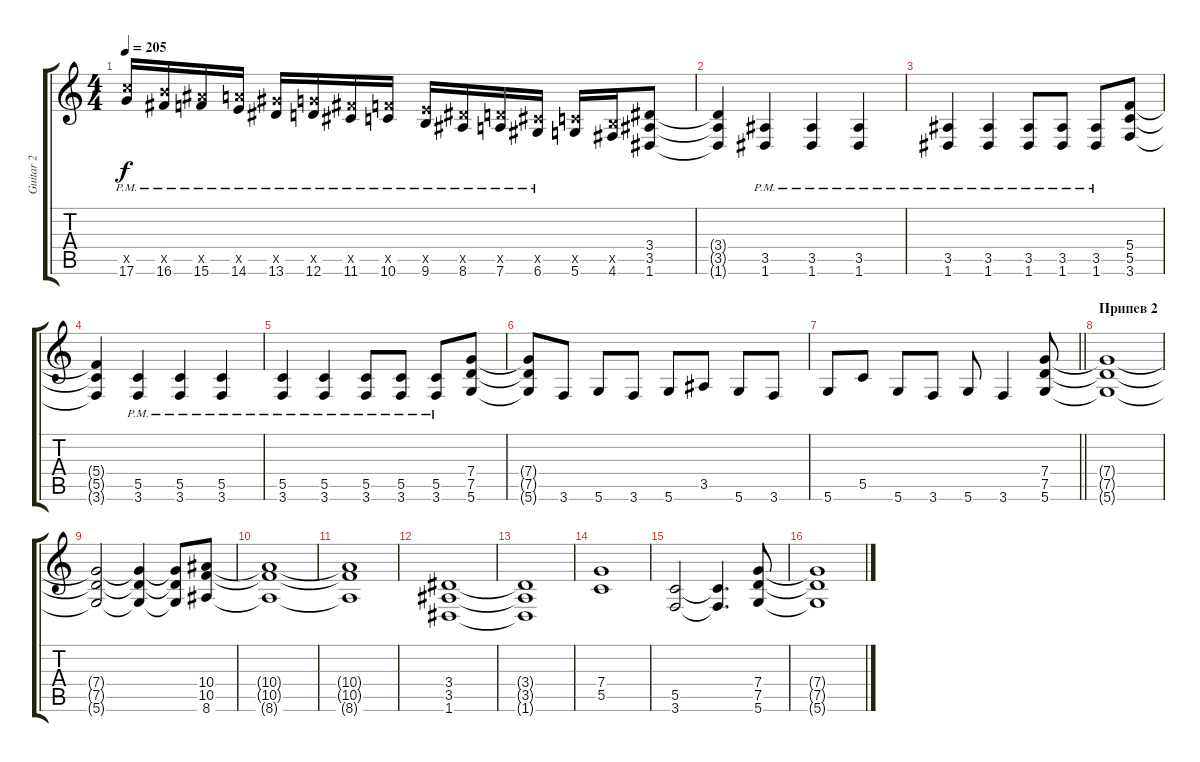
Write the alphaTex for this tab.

\track ("Guitar 2" "Guitar 2") {instrument overdrivenguitar}
\staff {score tabs}
\tuning (D4 A3 F3 C3 G2 D2) {hide}
\ts (4 4)
\tempo 205
\clef g2
\ks c
(17.5{x} 17.6{pm}).16{dy f} (16.5{x} 16.6{pm}).16 (15.5{x} 15.6{pm}).16 (14.5{x} 14.6{pm}).16 (13.5{x} 13.6{pm}).16 (12.5{x} 12.6{pm}).16 (11.5{x} 11.6{pm}).16 (10.5{x} 10.6{pm}).16 (9.5{x} 9.6{pm}).16 (8.5{x} 8.6{pm}).16 (7.5{x} 7.6{pm}).16 (6.5{x} 6.6{pm}).16 (5.5{x} 5.6).16 (4.5{x} 4.6).16 (3.4 3.5 1.6).8 |
(3.4{t} 3.5{t} 1.6{t}).4 (3.5{pm} 1.6{pm}).4 (3.5{pm} 1.6{pm}).4 (3.5{pm} 1.6{pm}).4 |
(3.5{pm} 1.6{pm}).4 (3.5{pm} 1.6{pm}).4 (3.5{pm} 1.6{pm}).8 (3.5{pm} 1.6{pm}).8 (3.5{pm} 1.6{pm}).8 (5.4 5.5 3.6).8 |
(5.4{t} 5.5{t} 3.6{t}).4 (5.5{pm} 3.6{pm}).4 (5.5{pm} 3.6{pm}).4 (5.5{pm} 3.6{pm}).4 |
(5.5{pm} 3.6{pm}).4 (5.5{pm} 3.6{pm}).4 (5.5{pm} 3.6{pm}).8 (5.5{pm} 3.6{pm}).8 (5.5{pm} 3.6{pm}).8 (7.4 7.5 5.6).8 |
(7.4{t} 7.5{t} 5.6{t}).8 3.6.8 5.6.8 3.6.8 5.6.8 3.5.8 5.6.8 3.6.8 |
\barLineRight lightlight
5.6.8 5.5.8 5.6.8 3.6.8 5.6.8 3.6.4 (7.4 7.5 5.6).8 |
\section ("" "Припев 2")
(7.4{t} 7.5{t} 5.6{t}).1 |
(7.4{t} 7.5{t} 5.6{t}).2 (7.4{t} 7.5{t} 5.6{t}).4 (7.4{t} 7.5{t} 5.6{t}).8 (10.4 10.5 8.6).8 |
(10.4{t} 10.5{t} 8.6{t}).1 |
(10.4{t} 10.5{t} 8.6{t}).1 |
(3.4 3.5 1.6).1 |
(3.4{t} 3.5{t} 1.6{t}).1 |
(7.4 5.5).1 |
(5.5 3.6).2 (5.5{t} 3.6{t}).4{d} (7.4 7.5 5.6).8 |
(7.4{t} 7.5{t} 5.6{t}).1
